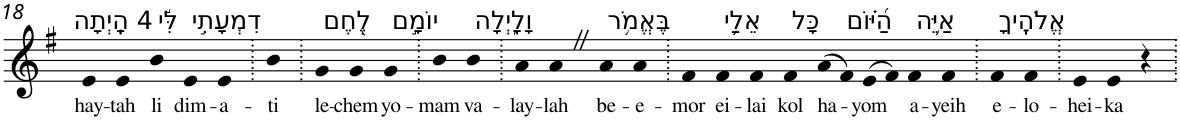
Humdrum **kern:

**kern	**text
*part1	*part1
*staff1	*staff1
*I"Piano	*
*I'Pno	*
!!LO:PB:g=z
*clefG2	*
*k[f#]	*
*G:	*
=18	=18
!LO:TX:a:t=4 הָֽיְתָה	!
!	!LO:LY:b
4e	hay-
!	!LO:LY:b
4e	-tah
!LO:TX:a:t=לִּ֬י	!
!	!LO:LY:b
4b	li
!LO:TX:a:t=דִמְעָתִ֣י	!
!	!LO:LY:b
4e	dim-
!	!LO:LY:b
4e	-a-
=19.	=19.
!	!LO:LY:b
4b	-ti
=20.	=20.
!LO:TX:a:t=לֶ֭חֶם	!
!	!LO:LY:b
4g	le-
!	!LO:LY:b
4g	-chem
!LO:TX:a:t=יוֹמָ֣ם	!
!	!LO:LY:b
4g	yo-
=21.	=21.
!	!LO:LY:b
4b	-mam
!LO:TX:a:t=וָלָ֑יְלָה	!
!	!LO:LY:b
4b	va-
=22.	=22.
!	!LO:LY:b
4a	-lay-
!	!LO:LY:b
4aZ	-lah
!LO:TX:a:t=בֶּאֱמֹ֥ר	!
!	!LO:LY:b
4a	be-
!	!LO:LY:b
4a	-e-
=23.	=23.
!	!LO:LY:b
4f#	-mor
!LO:TX:a:t=אֵלַ֥י	!
!	!LO:LY:b
4f#	ei-
!	!LO:LY:b
4f#	-lai
!LO:TX:a:t=כָּל	!
!	!LO:LY:b
4f#	kol
!LO:TX:a:t=הַ֝יּ֗וֹם	!
!	!LO:LY:b
(>8a	ha-
8f#)	.
!	!LO:LY:b
(>8e	-yom
8f#)	.
!LO:TX:a:t=אַיֵּ֥ה	!
!	!LO:LY:b
4f#	a-
!	!LO:LY:b
4f#	-yeih
=24.	=24.
!LO:TX:a:t=אֱלֹהֶֽיךָ	!
!	!LO:LY:b
4f#	e-
!	!LO:LY:b
4f#	-lo-
=25.	=25.
!	!LO:LY:b
4e	-hei-
!	!LO:LY:b
4e	-ka
4r	.
=.	=.
*-	*-
